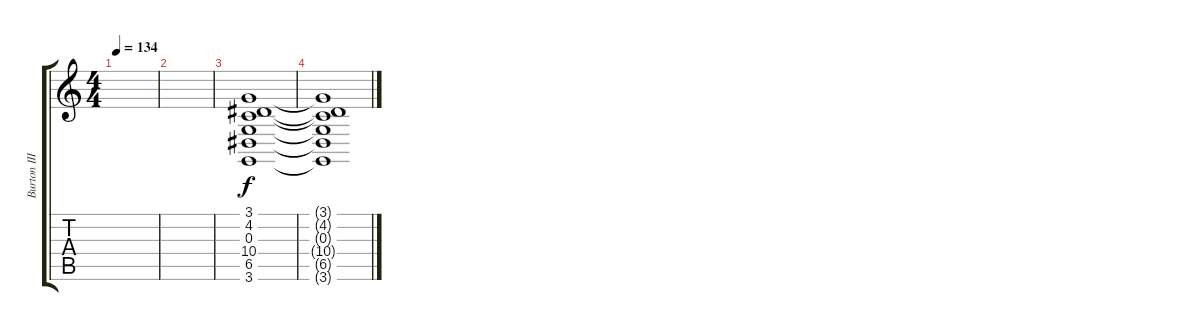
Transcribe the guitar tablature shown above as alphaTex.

\track ("Burton III" "Burton III") {instrument tremolostrings}
\staff {score tabs}
\tuning (E4 B3 G3 D3 A2 E2) {hide}
\ts (4 4)
\tempo 134
\clef g2
\ks c
|
|
(3.1 4.2 0.3 10.4 6.5 3.6).1{volume 0} |
(3.1{t} 4.2{t} 0.3{t} 10.4{t} 6.5{t} 3.6{t}).1
